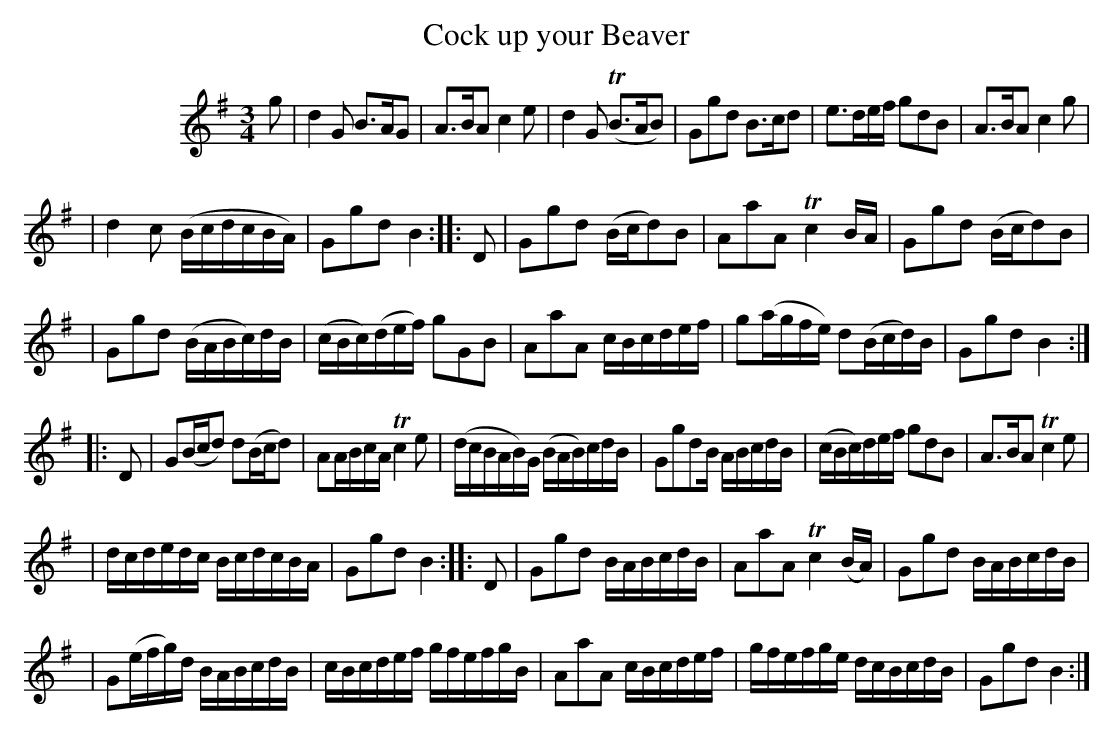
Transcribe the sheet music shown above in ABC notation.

X:1
T: Cock up your Beaver
M: 3/4
L: 1/16
K: G
g2 \
| d4G2 B3AG2 \
| A3BA2 c4e2 \
| d4G2 (TB3AB2) \
| G2g2d2 B3cd2 \
| e3def g2d2B2 \
| A3BA2 c4g2 |
| d4c2 (BcdcBA) \
| G2g2d2 B4 :: D2 \
| G2g2d2 (Bcd2)B2 \
| A2a2A2 Tc4BA \
| G2g2d2 (Bcd2)B2 |
| G2g2d2 (BABc)dB \
| (cBc)(def) g2G2B2 \
| A2a2A2 cBcdef \
| g2(agfe) d2(Bcd)B \
| G2g2d2B4 :|
|: D2 \
| G2(Bcd2) d2(Bcd2) \
| A2ABcA Tc4e2 \
| (dcBAB)G (BAB)cdB \
| G2g2d2B ABcdB \
| (cBc)def g2d2B2 \
| A3BA2 Tc4e2 |
| dcdedc BcdcBA \
| G2g2d2B4 :: D2 \
| G2g2d2 BABcdB \
| A2a2A2 Tc4(BA) \
| G2g2d2 BABcdB |
| G2(efg)d BABcdB \
| cBcdef gfefgB \
| A2a2A2 cBcdef \
| gfefge dcBcdB \
| G2g2d2 B4 :|
